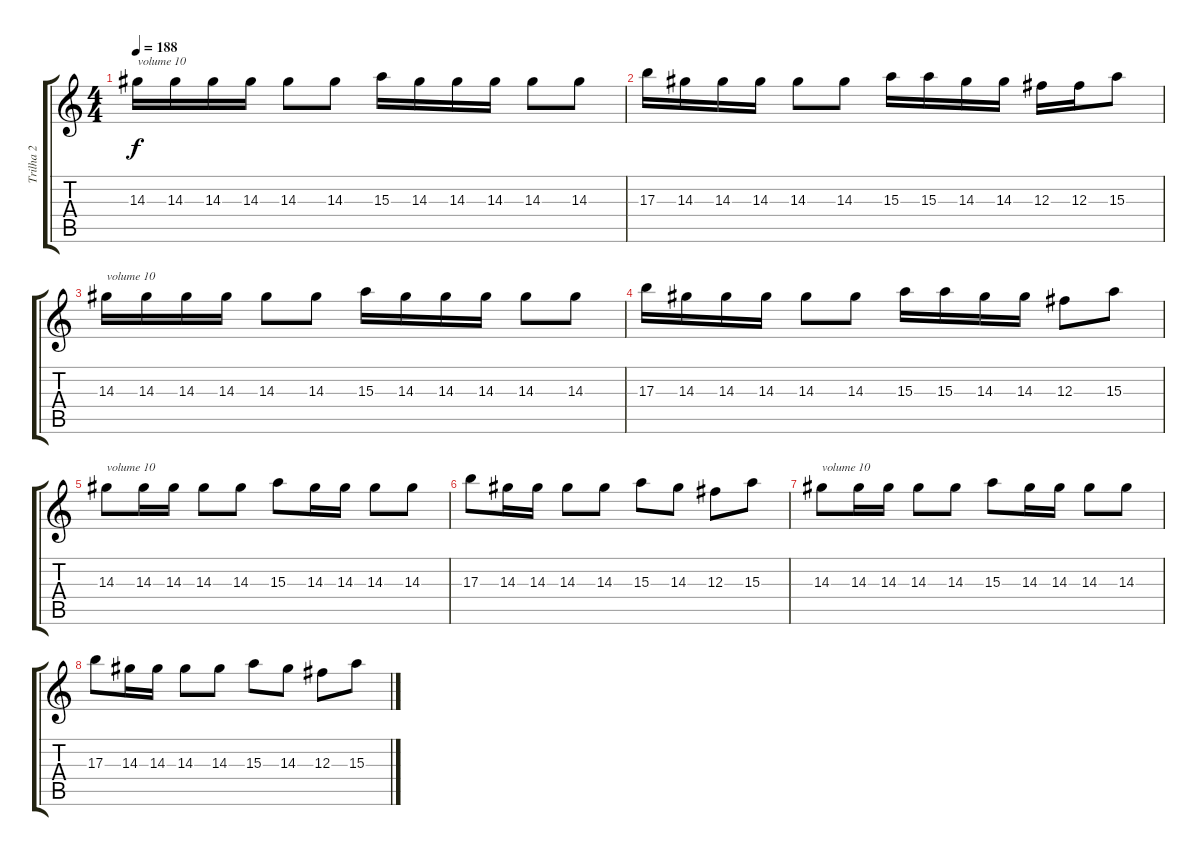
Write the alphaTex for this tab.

\track ("Trilha 2" "Trilha 2") {instrument overdrivenguitar}
\staff {score tabs}
\tuning (Eb4 Bb3 Gb3 Db3 Ab2 Eb2) {hide}
\ts (4 4)
\tempo 188
\clef g2
\ks c
14.3.16{txt "volume 10" dy f volume 10} 14.3.16 14.3.16 14.3.16 14.3.8 14.3.8 15.3.16 14.3.16 14.3.16 14.3.16 14.3.8 14.3.8 |
17.3.16 14.3.16 14.3.16 14.3.16 14.3.8 14.3.8 15.3.16 15.3.16 14.3.16 14.3.16 12.3.16 12.3.16 15.3.8 |
14.3.16{txt "volume 10"} 14.3.16 14.3.16 14.3.16 14.3.8 14.3.8 15.3.16 14.3.16 14.3.16 14.3.16 14.3.8 14.3.8 |
17.3.16 14.3.16 14.3.16 14.3.16 14.3.8 14.3.8 15.3.16 15.3.16 14.3.16 14.3.16 12.3.8 15.3.8 |
14.3.8{txt "volume 10"} 14.3.16 14.3.16 14.3.8 14.3.8 15.3.8 14.3.16 14.3.16 14.3.8 14.3.8 |
17.3.8 14.3.16 14.3.16 14.3.8 14.3.8 15.3.8 14.3.8 12.3.8 15.3.8 |
14.3.8{txt "volume 10"} 14.3.16 14.3.16 14.3.8 14.3.8 15.3.8 14.3.16 14.3.16 14.3.8 14.3.8 |
17.3.8 14.3.16 14.3.16 14.3.8 14.3.8 15.3.8 14.3.8 12.3.8 15.3.8
